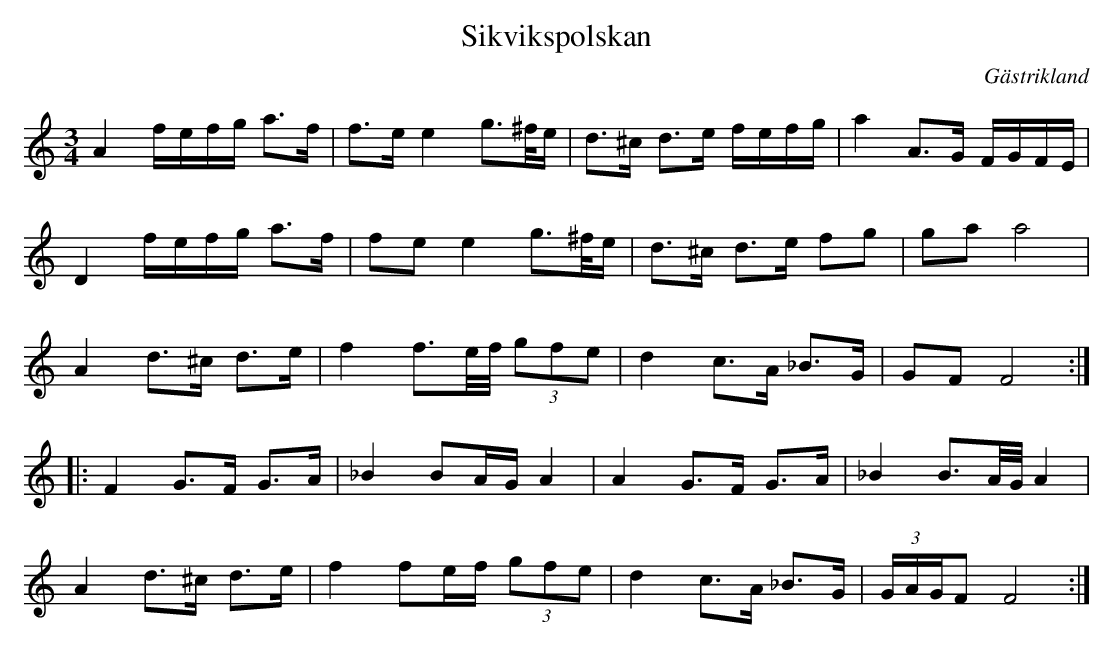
X:1
T:Sikvikspolskan
O:Gästrikland
M:3/4
L:1/16
K:Am
A4 fefg a3f|f3ee4g3^f/e|d3^c d3e fefg|a4A3G FGFE|
D4 fefg a3f|f2e2e4g3^f/e|d3^c d3e f2g2|g2a2a8|
A4d3^c d3e|f4f3e/f/ (3g2f2e2|d4c3A _B3G|G2F2F8:|
|:F4G3F G3A|_B4B2AGA4|A4G3F G3A|_B4B3A/G/A4|
A4d3^c d3e|f4f2ef (3g2f2e2|d4c3A _B3G|(3GAGF2F8:|
